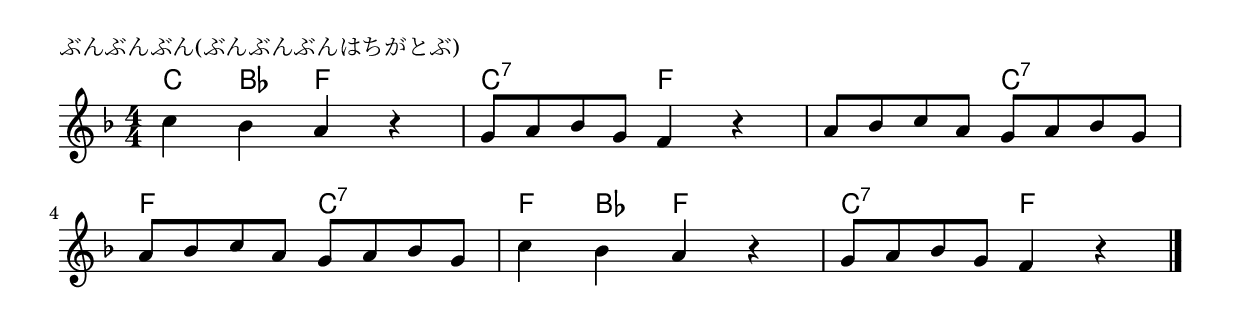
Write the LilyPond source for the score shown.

\version "2.18.2"

% ぶんぶんぶん(ぶんぶんぶんはちがとぶ)

\header {
piece = "ぶんぶんぶん(ぶんぶんぶんはちがとぶ)"
}

melody =
\relative c'' {
\key f \major
\time 4/4
\set Score.tempoHideNote = ##t
\tempo 4=100
\numericTimeSignature

c4 bes a r |
g8 a bes g f4 r |
a8 bes c a g a bes g |
\break
a8 bes c a g a bes g |
c4 bes a r |
g8 a bes g f4 r |

\bar "|."
}
\score {
<<
\chords {
\set noChordSymbol = ""
\set chordChanges=##t
%
c4 bes f f c:7 c:7 f f 
f f c:7 c:7 f f c:7 c:7
f bes f f c:7 c:7 f f
}
\new Staff {\melody}
>>
\layout {
line-width = #190
indent = 0\mm
}
\midi {}
}